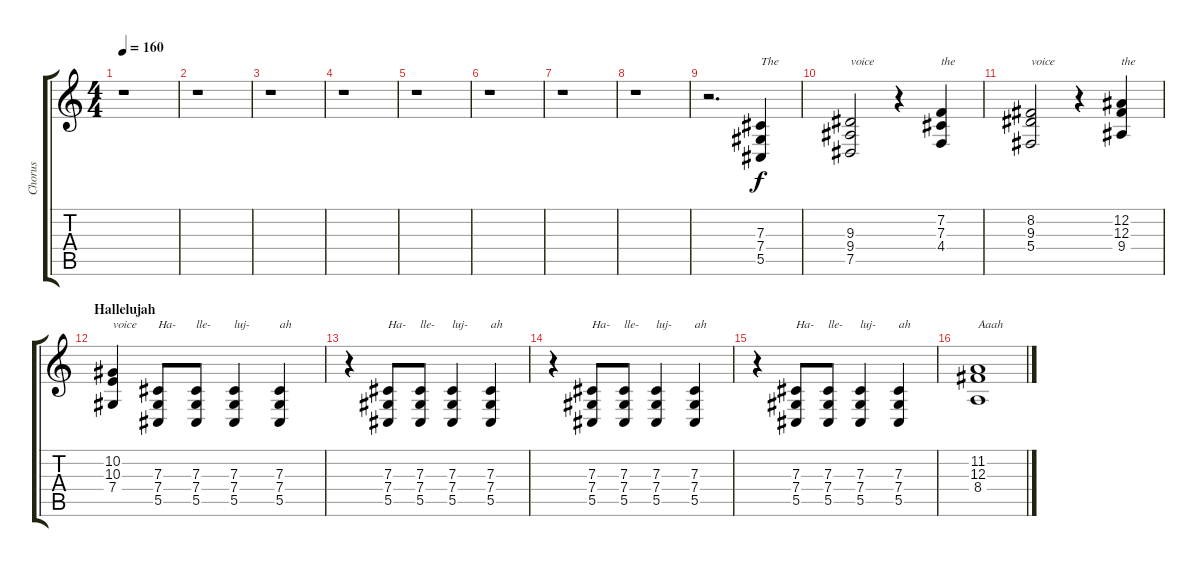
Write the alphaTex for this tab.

\track ("Chorus" "Chorus") {instrument choiraahs}
\staff {score tabs}
\tuning (Eb4 Bb3 Gb3 Db3 Ab2 Eb2) {hide}
\ts (4 4)
\tempo 160
\clef g2
\ks c
r.1{dy f} |
r.1 |
r.1 |
r.1 |
r.1 |
r.1 |
r.1 |
r.1 |
r.2{d} (7.3 7.4 5.5).4{txt "The"} |
(9.3 9.4 7.5).2{txt "voice"} r.4 (7.2 7.3 4.4).4{txt "the"} |
(8.2 9.3 5.4).2{txt "voice"} r.4 (12.2 12.3 9.4).4{txt "the"} |
\section ("" "Hallelujah")
(10.2 10.3 7.4).4{txt "voice"} (7.3 7.4 5.5).8{txt "Ha-"} (7.3 7.4 5.5).8{txt "lle-"} (7.3 7.4 5.5).4{txt "luj-"} (7.3 7.4 5.5).4{txt "ah"} |
r.4 (7.3 7.4 5.5).8{txt "Ha-"} (7.3 7.4 5.5).8{txt "lle-"} (7.3 7.4 5.5).4{txt "luj-"} (7.3 7.4 5.5).4{txt "ah"} |
r.4 (7.3 7.4 5.5).8{txt "Ha-"} (7.3 7.4 5.5).8{txt "lle-"} (7.3 7.4 5.5).4{txt "luj-"} (7.3 7.4 5.5).4{txt "ah"} |
r.4 (7.3 7.4 5.5).8{txt "Ha-"} (7.3 7.4 5.5).8{txt "lle-"} (7.3 7.4 5.5).4{txt "luj-"} (7.3 7.4 5.5).4{txt "ah"} |
(11.2 12.3 8.4).1{txt "Aaah"}
